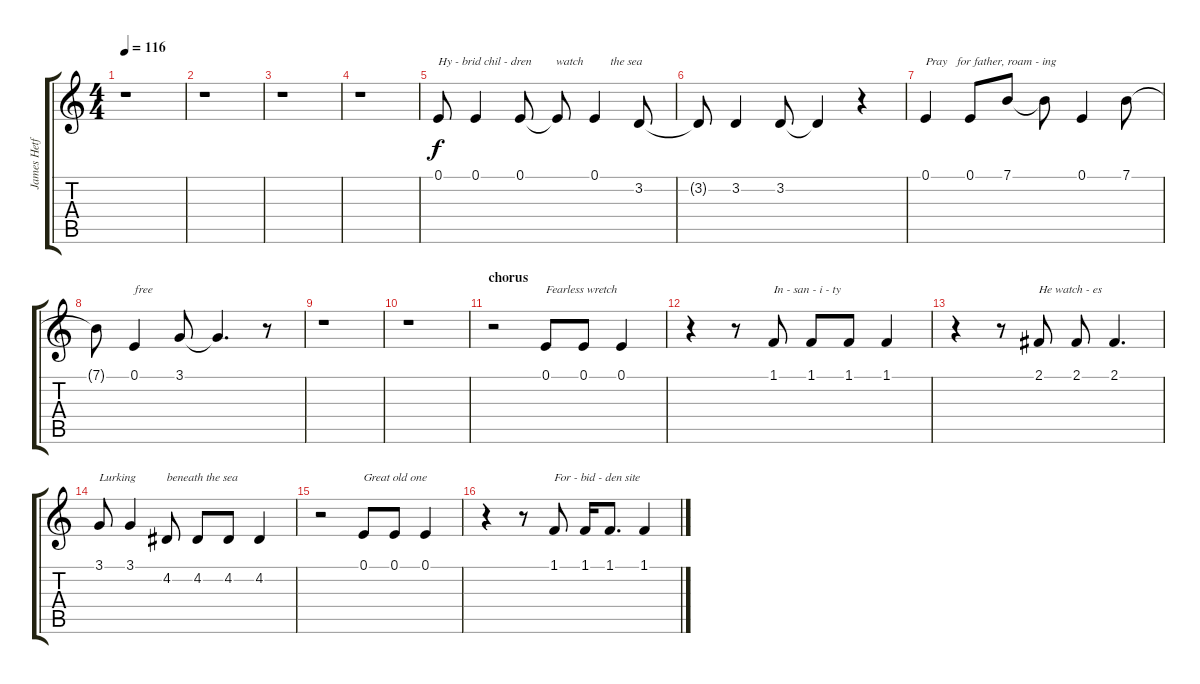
\track ("James Hetfeild (Vocals)" "James Hetf") {instrument sopranosax}
\staff {score tabs}
\tuning (E4 B3 G3 D3 A2 D2) {hide}
\ts (4 4)
\tempo 116
\clef g2
\ks c
r.1{dy f} |
r.1 |
r.1 |
r.1 |
0.1.8{txt "Hy - brid chil - dren        watch         the sea"} 0.1.4 0.1.8 0.1{t}.8 0.1.4 3.2.8 |
3.2{t}.8 3.2.4 3.2.8 3.2{t}.4 r.4 |
0.1.4{txt "Pray   for father, roam - ing"} 0.1.8 7.1.8 7.1{t}.8 0.1.4 7.1.8 |
7.1{t}.8 0.1.4{txt "free"} 3.1.8 3.1{t}.4{d} r.8 |
r.1 |
r.1 |
\section ("" "chorus")
r.2 0.1.8{txt "Fearless wretch"} 0.1.8 0.1.4 |
r.4 r.8 1.1.8{txt "In - san - i - ty"} 1.1.8 1.1.8 1.1.4 |
r.4 r.8 2.1.8{txt "He watch - es"} 2.1.8 2.1.4{d} |
3.1.8{txt "Lurking"} 3.1.4 4.2.8{txt "beneath the sea"} 4.2.8 4.2.8 4.2.4 |
r.2 0.1.8{txt "Great old one"} 0.1.8 0.1.4 |
r.4 r.8 1.1.8{txt "For - bid - den site"} 1.1.16 1.1.8{d} 1.1.4
